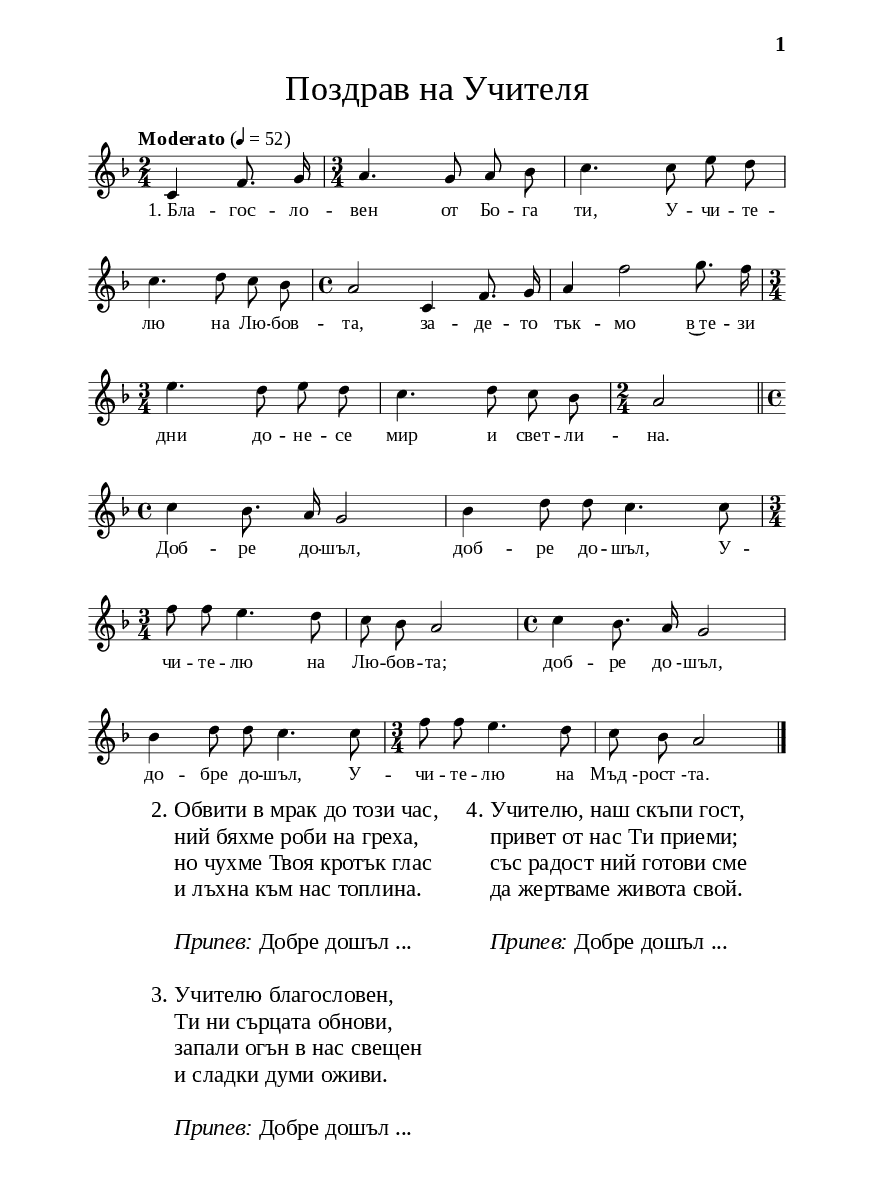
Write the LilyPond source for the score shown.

\version "2.24.3"

% include paper part and global functions
\include "include/globals.ily"

\bookpart {
  \label #'ref044
  \tocItem \markup "Поздрав на Учителя"
  \include "include/bookpart-paper.ily"
  \score {
    \include "include/score-layout.ily"

    \new Voice \absolute  {
      \clef treble
      \key f \major
      \time 2/4
      \tempoFunc "Moderato" 4 "52"
      \autoBeamOff


      c'4 f'8. g'16 | \time 3/4 a'4. g'8 a' bes' | c''4. c''8 e'' d'' | \break

      c''4. d''8 c'' bes'  | \time 4/4  a'2 c'4 f'8. g'16 | a'4 f''2 g''8. f''16  | \break

      \time 3/4  e''4. d''8 e'' d'' | c''4. d''8 c'' bes'  | \time 2/4 a'2 \bar"||" \break  \time 4/4  c''4   bes'8. a'16 g'2|

      bes'4  d''8 d'' c''4. c''8  | \break

      \time 3/4  f''8 f'' e''4.  d''8 | c'' bes' a'2 | \time 4/4 c''4  bes'8. a'16 g'2 \break |

      bes'4 d''8 d'' c''4. c''8 \time 3/4  f''8 f'' e''4. d''8 | c'' bes' a'2 \bar "|."

    }

    \addlyrics {
      "1. Бла" -- гос -- ло -- вен от Бо -- га ти, У -- чи -- те --
      лю на Лю -- бов -- та, за -- де -- то тък -- мо
      в~те -- зи дни до -- не -- се мир и свет -- ли -- на.
      Доб -- ре до -- шъл, доб -- ре до -- шъл,
      У -- чи -- те -- лю на Лю -- бов -- та; доб --
      ре "до -" -- шъл, до -- бре до -- шъл, У -- чи --
      те -- лю на "Мъд -" -- "рост -" -- та.
    }

    \header {
      title = \titleFunc #'ref_desc_3 "Поздрав на Учителя" "Pozdrav na Učitelja"
    }

    \midi{}

  } % score

  \markup \abs-fontsize #11 {
    \hspace #8
    \override #`(baseline-skip . ,bgCoupletBaselineSkip)
    \column {
      \line { 2. Обвити в мрак до този час, }
      \line { "   " ний бяхме роби на греха, }

      \line { "   " но чухме Твоя кротък глас }

      \line { "   " и лъхна към нас топлина. }
      \line { "   " }

      \line { "   " \italic{Припев: } Добре дошъл ... }
      \line { "   " }
      \line { 3. Учителю благословен, }

      \line { "   " Ти ни сърцата обнови, }

      \line { "   " запали огън в нас свещен }

      \line { "   " и сладки думи оживи. }

      \line { "   " }

      \line { "   " \italic{Припев:} Добре дошъл ... }

    }

    \hspace #3
    \override #`(baseline-skip . ,bgCoupletBaselineSkip)
    \column {
      \line { 4. Учителю, наш скъпи гост, }

      \line { "   " привет от нас Ти приеми; }

      \line { "   " със радост ний готови сме }

      \line { "   " да жертваме живота свой. }

      \line { "   " }

      \line { "   " \italic{Припев:} Добре дошъл ... }
    }



  } % markup



} % bookpart
